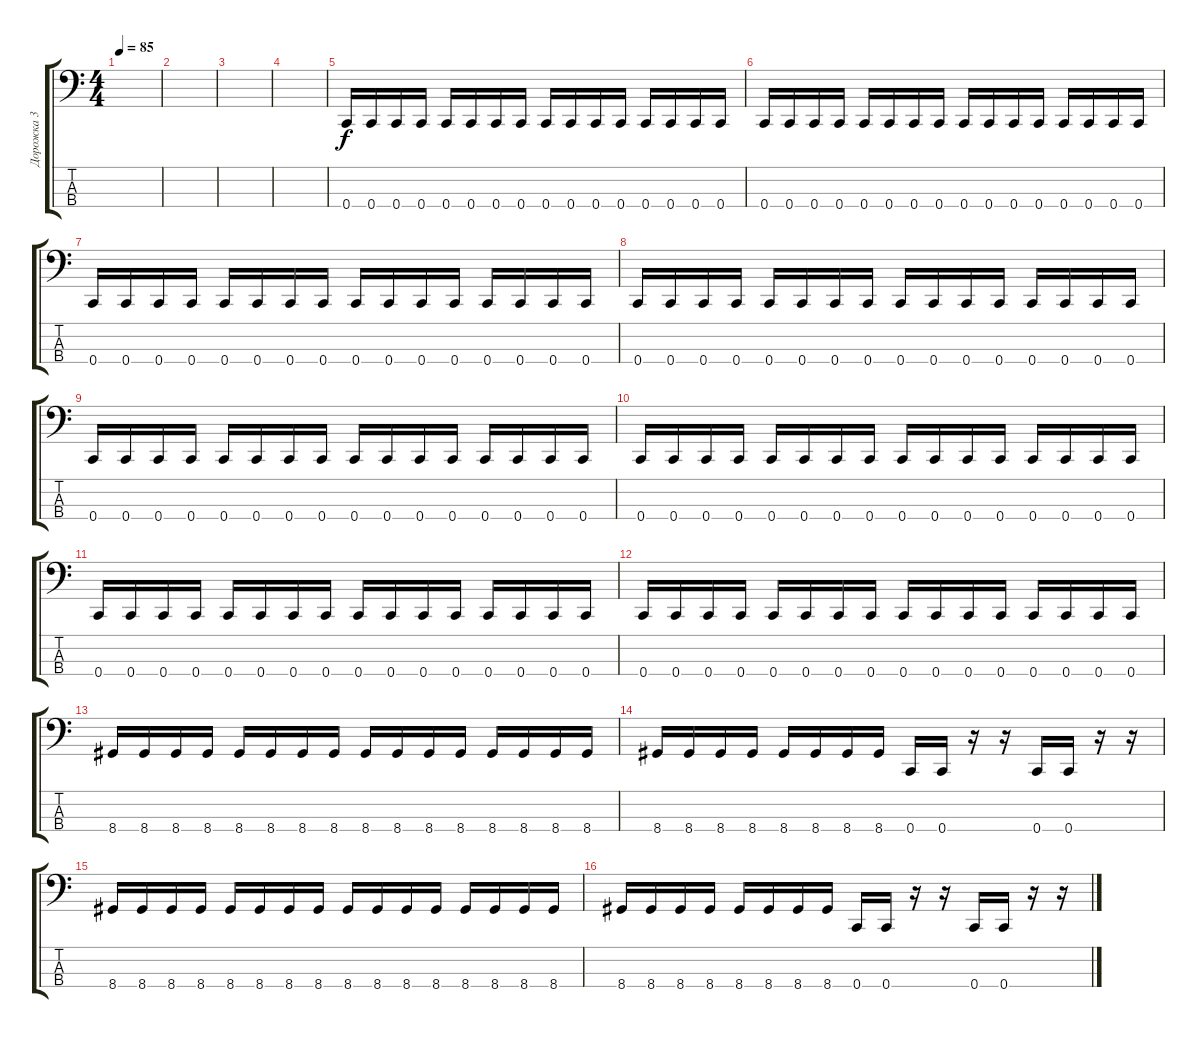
\track ("Дорожка 3" "Дорожка 3") {instrument electricbasspick}
\staff {score tabs}
\tuning (F2 C2 G1 C1) {hide}
\ts (4 4)
\tempo 85
\clef f4
\ks c
|
|
|
|
0.4.16 0.4.16 0.4.16 0.4.16 0.4.16 0.4.16 0.4.16 0.4.16 0.4.16 0.4.16 0.4.16 0.4.16 0.4.16 0.4.16 0.4.16 0.4.16 |
0.4.16 0.4.16 0.4.16 0.4.16 0.4.16 0.4.16 0.4.16 0.4.16 0.4.16 0.4.16 0.4.16 0.4.16 0.4.16 0.4.16 0.4.16 0.4.16 |
0.4.16 0.4.16 0.4.16 0.4.16 0.4.16 0.4.16 0.4.16 0.4.16 0.4.16 0.4.16 0.4.16 0.4.16 0.4.16 0.4.16 0.4.16 0.4.16 |
0.4.16 0.4.16 0.4.16 0.4.16 0.4.16 0.4.16 0.4.16 0.4.16 0.4.16 0.4.16 0.4.16 0.4.16 0.4.16 0.4.16 0.4.16 0.4.16 |
0.4.16 0.4.16 0.4.16 0.4.16 0.4.16 0.4.16 0.4.16 0.4.16 0.4.16 0.4.16 0.4.16 0.4.16 0.4.16 0.4.16 0.4.16 0.4.16 |
0.4.16 0.4.16 0.4.16 0.4.16 0.4.16 0.4.16 0.4.16 0.4.16 0.4.16 0.4.16 0.4.16 0.4.16 0.4.16 0.4.16 0.4.16 0.4.16 |
0.4.16 0.4.16 0.4.16 0.4.16 0.4.16 0.4.16 0.4.16 0.4.16 0.4.16 0.4.16 0.4.16 0.4.16 0.4.16 0.4.16 0.4.16 0.4.16 |
0.4.16 0.4.16 0.4.16 0.4.16 0.4.16 0.4.16 0.4.16 0.4.16 0.4.16 0.4.16 0.4.16 0.4.16 0.4.16 0.4.16 0.4.16 0.4.16 |
8.4.16 8.4.16 8.4.16 8.4.16 8.4.16 8.4.16 8.4.16 8.4.16 8.4.16 8.4.16 8.4.16 8.4.16 8.4.16 8.4.16 8.4.16 8.4.16 |
8.4.16 8.4.16 8.4.16 8.4.16 8.4.16 8.4.16 8.4.16 8.4.16 0.4.16 0.4.16 r.16 r.16 0.4.16 0.4.16 r.16 r.16 |
8.4.16 8.4.16 8.4.16 8.4.16 8.4.16 8.4.16 8.4.16 8.4.16 8.4.16 8.4.16 8.4.16 8.4.16 8.4.16 8.4.16 8.4.16 8.4.16 |
8.4.16 8.4.16 8.4.16 8.4.16 8.4.16 8.4.16 8.4.16 8.4.16 0.4.16 0.4.16 r.16 r.16 0.4.16 0.4.16 r.16 r.16
